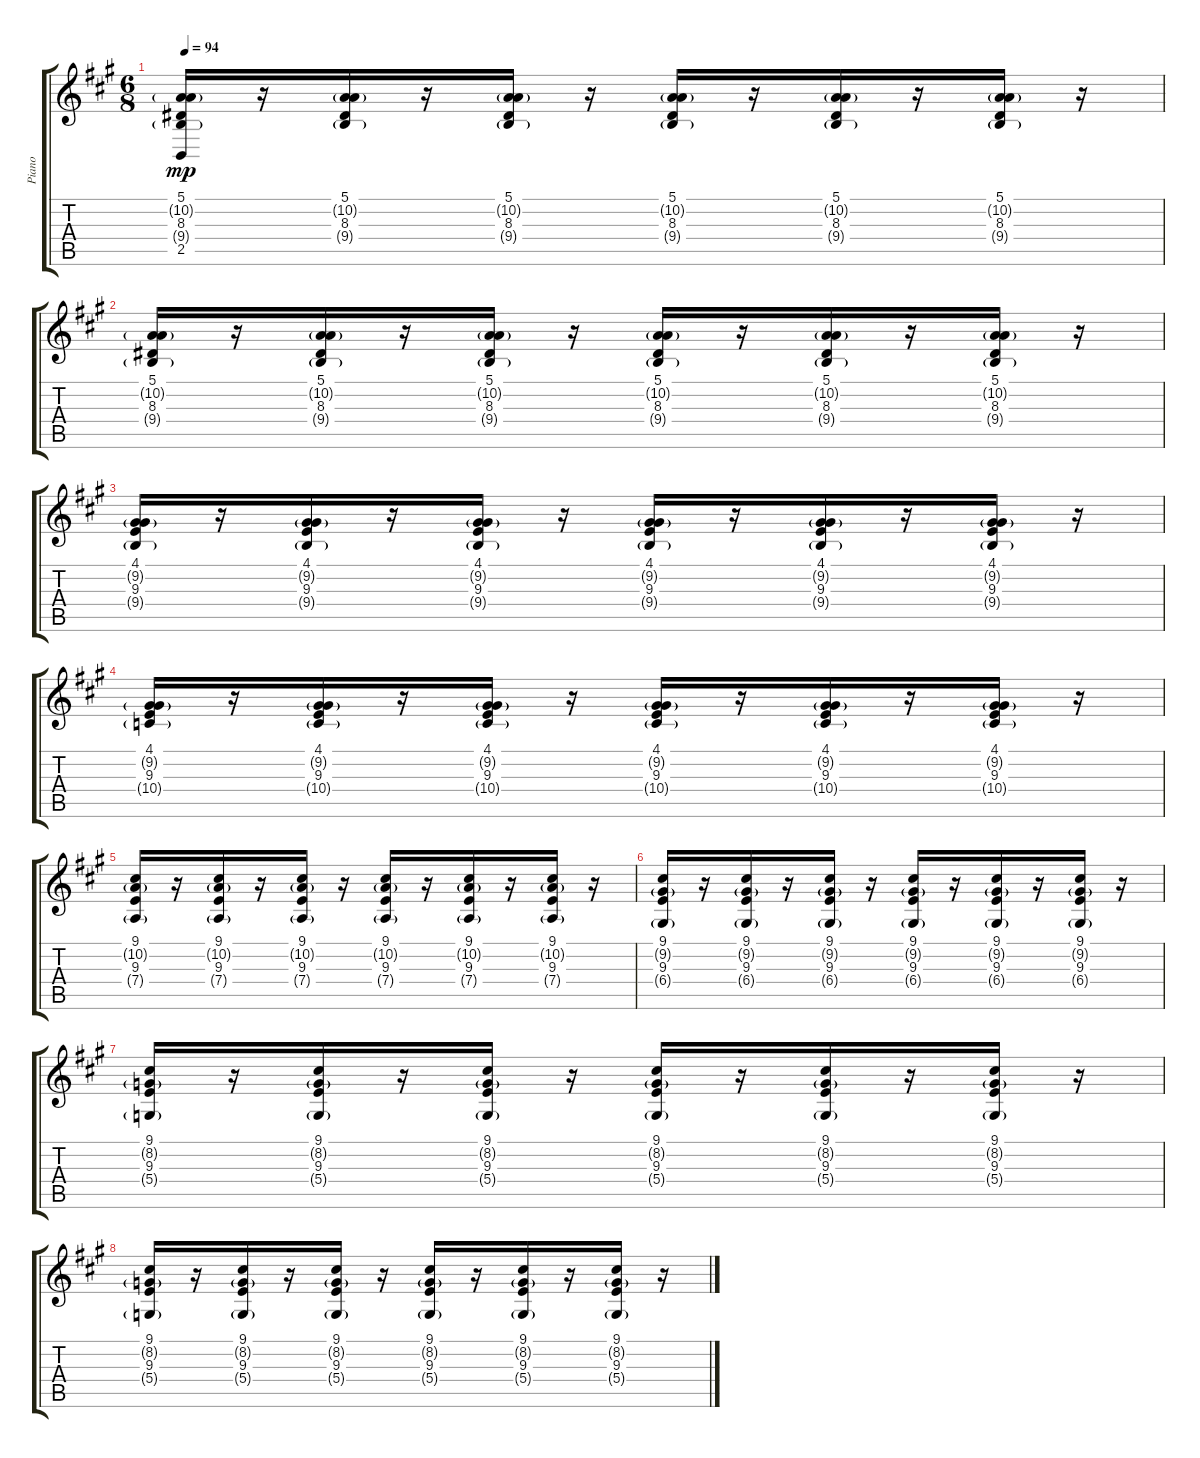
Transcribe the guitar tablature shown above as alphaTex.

\track ("Piano" "Piano") {instrument brightacousticpiano}
\staff {score tabs}
\tuning (E4 B3 G3 D3 A2 E2) {hide}
\ts (6 8)
\tempo 94
\clef g2
\ks a
(5.1 10.2{g} 8.3 9.4{g} 2.5).16{dy mp} r.16 (5.1 10.2{g} 8.3 9.4{g}).16 r.16 (5.1 10.2{g} 8.3 9.4{g}).16 r.16 (5.1 10.2{g} 8.3 9.4{g}).16 r.16 (5.1 10.2{g} 8.3 9.4{g}).16 r.16 (5.1 10.2{g} 8.3 9.4{g}).16 r.16 |
(5.1 10.2{g} 8.3 9.4{g}).16 r.16 (5.1 10.2{g} 8.3 9.4{g}).16 r.16 (5.1 10.2{g} 8.3 9.4{g}).16 r.16 (5.1 10.2{g} 8.3 9.4{g}).16 r.16 (5.1 10.2{g} 8.3 9.4{g}).16 r.16 (5.1 10.2{g} 8.3 9.4{g}).16 r.16 |
(4.1 9.2{g} 9.3 9.4{g}).16 r.16 (4.1 9.2{g} 9.3 9.4{g}).16 r.16 (4.1 9.2{g} 9.3 9.4{g}).16 r.16 (4.1 9.2{g} 9.3 9.4{g}).16 r.16 (4.1 9.2{g} 9.3 9.4{g}).16 r.16 (4.1 9.2{g} 9.3 9.4{g}).16 r.16 |
(4.1 9.2{g} 9.3 10.4{g}).16 r.16 (4.1 9.2{g} 9.3 10.4{g}).16 r.16 (4.1 9.2{g} 9.3 10.4{g}).16 r.16 (4.1 9.2{g} 9.3 10.4{g}).16 r.16 (4.1 9.2{g} 9.3 10.4{g}).16 r.16 (4.1 9.2{g} 9.3 10.4{g}).16 r.16 |
(9.1 10.2{g} 9.3 7.4{g}).16 r.16 (9.1 10.2{g} 9.3 7.4{g}).16 r.16 (9.1 10.2{g} 9.3 7.4{g}).16 r.16 (9.1 10.2{g} 9.3 7.4{g}).16 r.16 (9.1 10.2{g} 9.3 7.4{g}).16 r.16 (9.1 10.2{g} 9.3 7.4{g}).16 r.16 |
(9.1 9.2{g} 9.3 6.4{g}).16 r.16 (9.1 9.2{g} 9.3 6.4{g}).16 r.16 (9.1 9.2{g} 9.3 6.4{g}).16 r.16 (9.1 9.2{g} 9.3 6.4{g}).16 r.16 (9.1 9.2{g} 9.3 6.4{g}).16 r.16 (9.1 9.2{g} 9.3 6.4{g}).16 r.16 |
(9.1 8.2{g} 9.3 5.4{g}).16 r.16 (9.1 8.2{g} 9.3 5.4{g}).16 r.16 (9.1 8.2{g} 9.3 5.4{g}).16 r.16 (9.1 8.2{g} 9.3 5.4{g}).16 r.16 (9.1 8.2{g} 9.3 5.4{g}).16 r.16 (9.1 8.2{g} 9.3 5.4{g}).16 r.16 |
(9.1 8.2{g} 9.3 5.4{g}).16 r.16 (9.1 8.2{g} 9.3 5.4{g}).16 r.16 (9.1 8.2{g} 9.3 5.4{g}).16 r.16 (9.1 8.2{g} 9.3 5.4{g}).16 r.16 (9.1 8.2{g} 9.3 5.4{g}).16 r.16 (9.1 8.2{g} 9.3 5.4{g}).16 r.16
